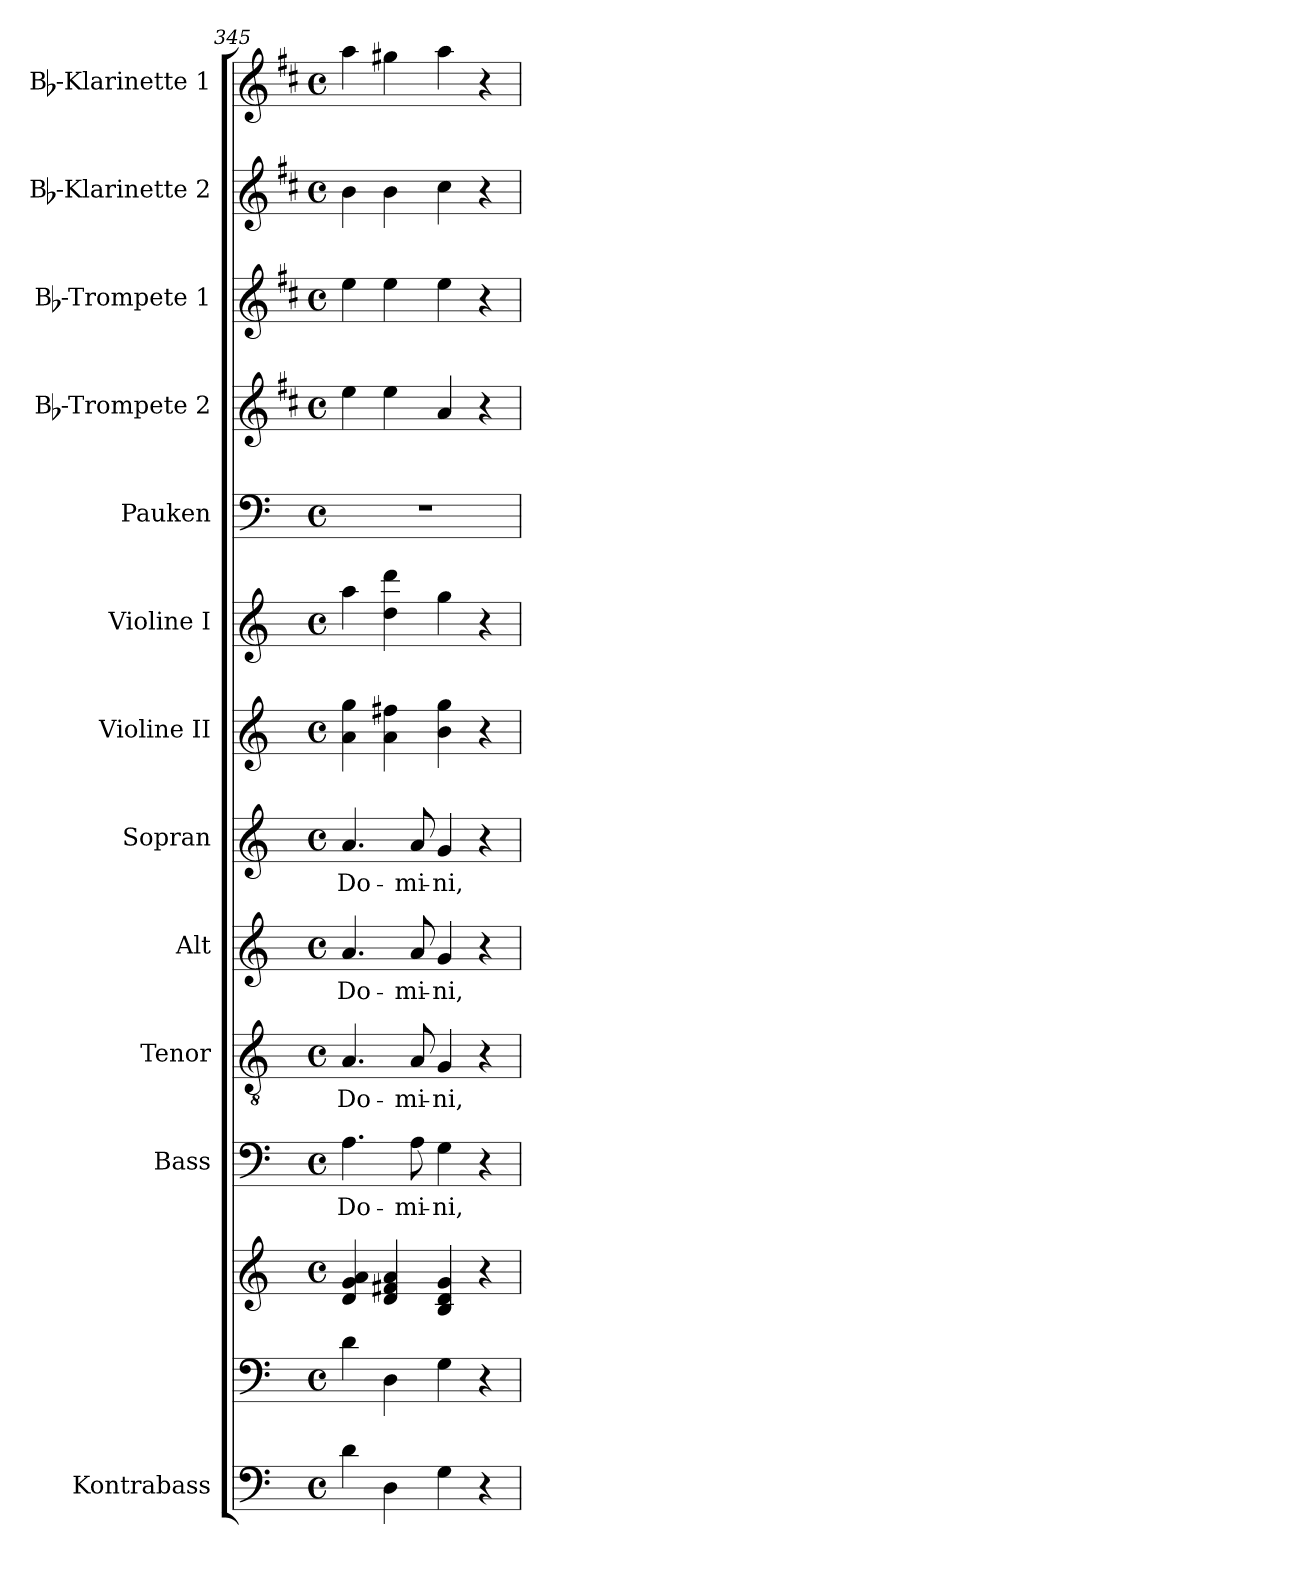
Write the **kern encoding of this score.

**kern	**kern	**kern	**kern	**text	**kern	**text	**kern	**text	**kern	**text	**kern	**kern	**kern	**kern	**kern	**kern	**kern
*part13	*part12	*part12	*part11	*part11	*part10	*part10	*part9	*part9	*part8	*part8	*part7	*part6	*part5	*part4	*part3	*part2	*part1
*staff14	*staff13	*staff12	*staff11	*staff11	*staff10	*staff10	*staff9	*staff9	*staff8	*staff8	*staff7	*staff6	*staff5	*staff4	*staff3	*staff2	*staff1
*I"Kontrabass	*	*	*I"Bass	*	*I"Tenor	*	*I"Alt	*	*I"Sopran	*	*I"Violine II	*I"Violine I	*I"Pauken	*I"Bb-Trompete 2	*I"Bb-Trompete 1	*I"Bb-Klarinette 2	*I"Bb-Klarinette 1
*I'Kb.	*	*	*I'B.	*	*I'T.	*	*I'A.	*	*I'S.	*	*I'Vl. II	*I'Vl. I	*I'Pk.	*I'Bb Trp. 2	*I'Bb Trp. 1	*I'Bb Kl. 2	*I'Bb Kl. 1
*clefF4	*clefF4	*clefG2	*clefF4	*	*clefGv2	*	*clefG2	*	*clefG2	*	*clefG2	*clefG2	*clefF4	*clefG2	*clefG2	*clefG2	*clefG2
*ITrd7c12	*	*	*	*	*	*	*	*	*	*	*	*	*	*ITrd1c2	*ITrd1c2	*ITrd1c2	*ITrd1c2
*k[]	*k[]	*k[]	*k[]	*	*k[]	*	*k[]	*	*k[]	*	*k[]	*k[]	*k[]	*k[]	*k[]	*k[]	*k[]
*C:	*C:	*C:	*C:	*	*C:	*	*C:	*	*C:	*	*C:	*C:	*C:	*C:	*C:	*C:	*C:
*M4/4	*M4/4	*M4/4	*M4/4	*	*M4/4	*	*M4/4	*	*M4/4	*	*M4/4	*M4/4	*M4/4	*M4/4	*M4/4	*M4/4	*M4/4
*met(c)	*met(c)	*met(c)	*met(c)	*	*met(c)	*	*met(c)	*	*met(c)	*	*met(c)	*met(c)	*met(c)	*met(c)	*met(c)	*met(c)	*met(c)
=345	=345	=345	=345	=345	=345	=345	=345	=345	=345	=345	=345	=345	=345	=345	=345	=345	=345
!	!	!	!	!LO:LY:b	!	!LO:LY:b	!	!LO:LY:b	!	!LO:LY:b	!	!	!	!	!	!	!
4D\	4d\	4d/ 4g/ 4a/	4.A\	Do-	4.A/	Do-	4.a/	Do-	4.a/	Do-	4a\ 4gg\	4aa\	1r	4dd\	4dd\	4a\	4gg\
4DD\	4D\	4d/ 4f#X/ 4a/	.	.	.	.	.	.	.	.	4a\ 4ff#X\	4dd\ 4ddd\	.	4dd\	4dd\	4a\	4ff#X\
!	!	!	!	!LO:LY:b	!	!LO:LY:b	!	!LO:LY:b	!	!LO:LY:b	!	!	!	!	!	!	!
.	.	.	8A\	-mi-	8A/	-mi-	8a/	-mi-	8a/	-mi-	.	.	.	.	.	.	.
!	!	!	!	!LO:LY:b	!	!LO:LY:b	!	!LO:LY:b	!	!LO:LY:b	!	!	!	!	!	!	!
4GG\	4G\	4B/ 4d/ 4g/	4G\	-ni,	4G/	-ni,	4g/	-ni,	4g/	-ni,	4b\ 4gg\	4gg\	.	4g/	4dd\	4b\	4gg\
4r	4r	4r	4r	.	4r	.	4r	.	4r	.	4r	4r	.	4r	4r	4r	4r
=	=	=	=	=	=	=	=	=	=	=	=	=	=	=	=	=	=
*-	*-	*-	*-	*-	*-	*-	*-	*-	*-	*-	*-	*-	*-	*-	*-	*-	*-
